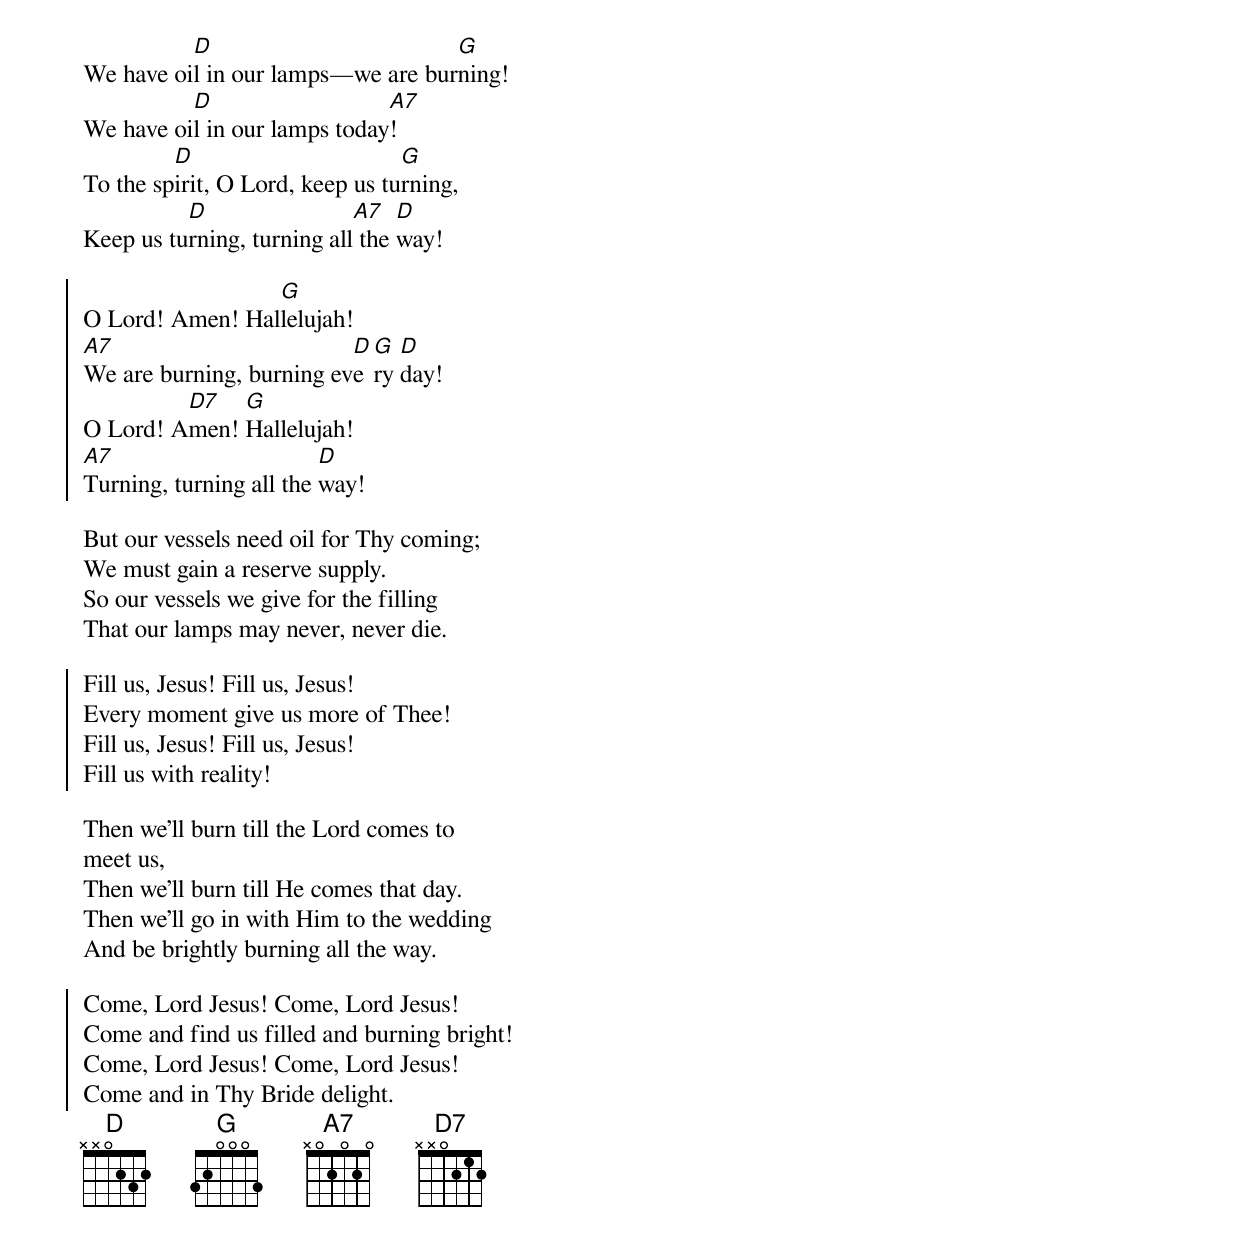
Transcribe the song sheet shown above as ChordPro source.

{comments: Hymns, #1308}

We have oi[D]l in our lamps—we are bur[G]ning!
We have oi[D]l in our lamps today[A7]!
To the sp[D]irit, O Lord, keep us tu[G]rning,
Keep us tu[D]rning, turning all[A7] the [D]way!

{start_of_chorus}
O Lord! Amen! Hal[G]lelujah!
[A7]We are burning, burning ev[D]e[G]ry [D]day!
O Lord! A[D7]men! [G]Hallelujah!
[A7]Turning, turning all the [D]way!
{end_of_chorus}

But our vessels need oil for Thy coming;
We must gain a reserve supply.
So our vessels we give for the filling
That our lamps may never, never die.

{start_of_chorus}
Fill us, Jesus! Fill us, Jesus!
Every moment give us more of Thee!
Fill us, Jesus! Fill us, Jesus!
Fill us with reality!
{end_of_chorus}

Then we’ll burn till the Lord comes to
meet us,
Then we’ll burn till He comes that day.
Then we’ll go in with Him to the wedding
And be brightly burning all the way.

{start_of_chorus}
Come, Lord Jesus! Come, Lord Jesus!
Come and find us filled and burning bright!
Come, Lord Jesus! Come, Lord Jesus!
Come and in Thy Bride delight.
{end_of_chorus}
